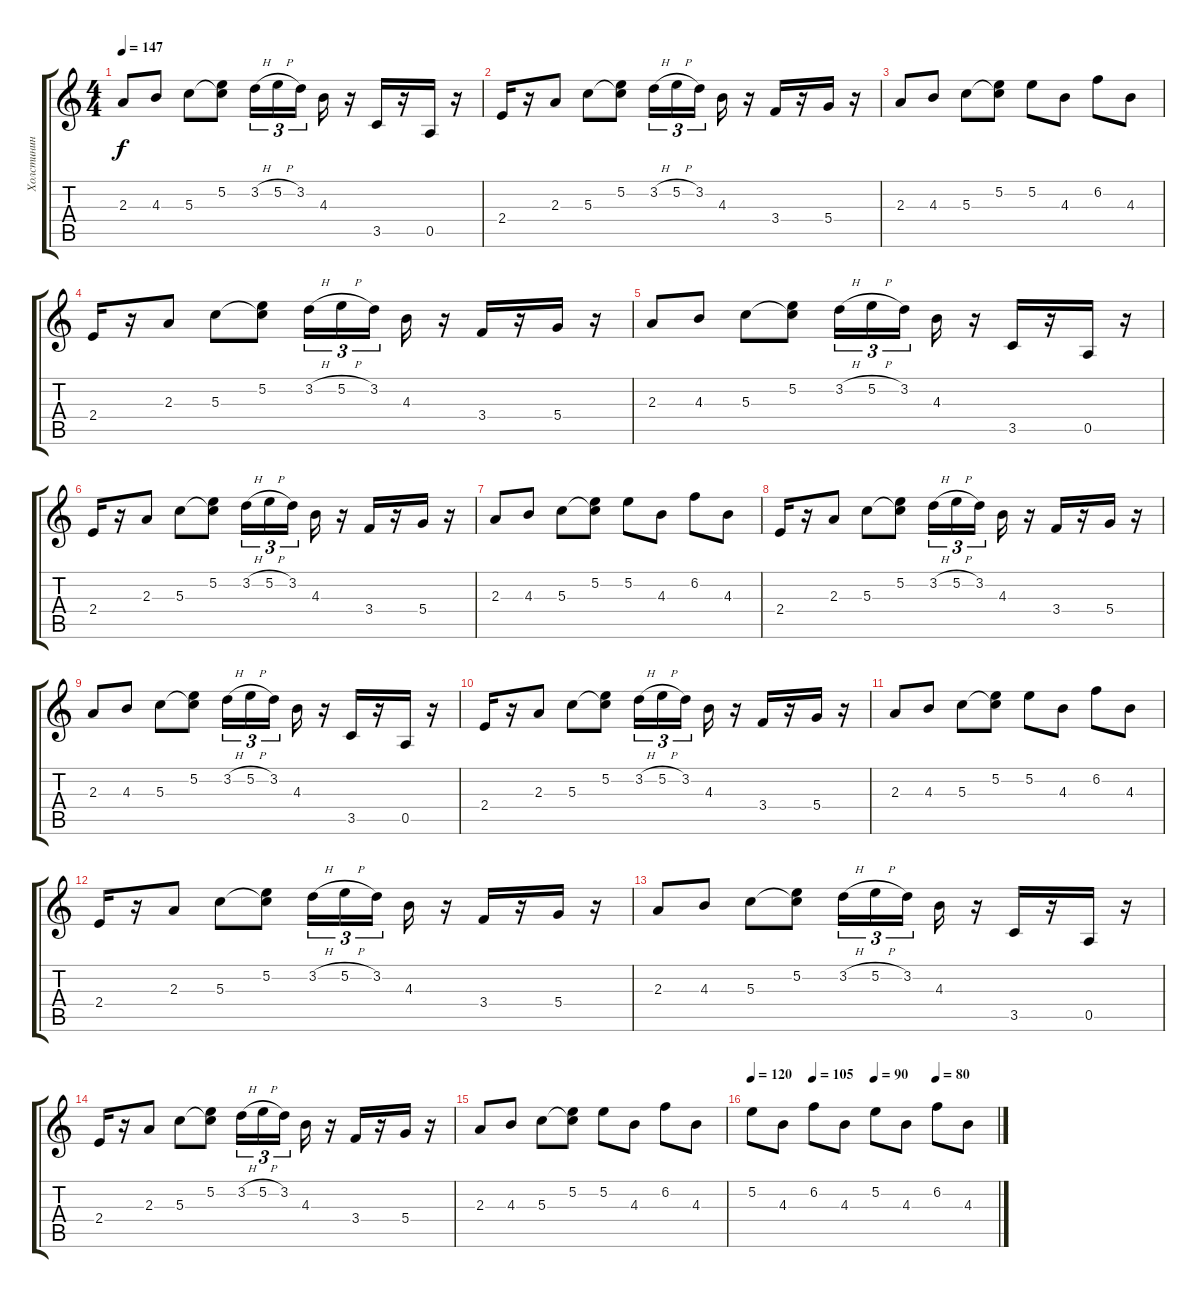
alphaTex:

\track ("Холстинин" "Холстинин") {instrument overdrivenguitar}
\staff {score tabs}
\tuning (E4 B3 G3 D3 A2 E2) {hide}
\ts (4 4)
\tempo 147
\clef g2
\ks c
2.3.8{dy f} 4.3.8 5.3.8 (5.2 5.3{t}).8 3.2{h}.16{tu (3 2)} 5.2{h}.16{tu (3 2)} 3.2.16{tu (3 2)} 4.3.16 r.16 3.5.16 r.16 0.5.16 r.16 |
2.4.16 r.16 2.3.8 5.3.8 (5.2 5.3{t}).8 3.2{h}.16{tu (3 2)} 5.2{h}.16{tu (3 2)} 3.2.16{tu (3 2)} 4.3.16 r.16 3.4.16 r.16 5.4.16 r.16 |
2.3.8 4.3.8 5.3.8 (5.2 5.3{t}).8 5.2.8 4.3.8 6.2.8 4.3.8 |
2.4.16 r.16 2.3.8 5.3.8 (5.2 5.3{t}).8 3.2{h}.16{tu (3 2)} 5.2{h}.16{tu (3 2)} 3.2.16{tu (3 2)} 4.3.16 r.16 3.4.16 r.16 5.4.16 r.16 |
2.3.8 4.3.8 5.3.8 (5.2 5.3{t}).8 3.2{h}.16{tu (3 2)} 5.2{h}.16{tu (3 2)} 3.2.16{tu (3 2)} 4.3.16 r.16 3.5.16 r.16 0.5.16 r.16 |
2.4.16 r.16 2.3.8 5.3.8 (5.2 5.3{t}).8 3.2{h}.16{tu (3 2)} 5.2{h}.16{tu (3 2)} 3.2.16{tu (3 2)} 4.3.16 r.16 3.4.16 r.16 5.4.16 r.16 |
2.3.8 4.3.8 5.3.8 (5.2 5.3{t}).8 5.2.8 4.3.8 6.2.8 4.3.8 |
2.4.16 r.16 2.3.8 5.3.8 (5.2 5.3{t}).8 3.2{h}.16{tu (3 2)} 5.2{h}.16{tu (3 2)} 3.2.16{tu (3 2)} 4.3.16 r.16 3.4.16 r.16 5.4.16 r.16 |
2.3.8 4.3.8 5.3.8 (5.2 5.3{t}).8 3.2{h}.16{tu (3 2)} 5.2{h}.16{tu (3 2)} 3.2.16{tu (3 2)} 4.3.16 r.16 3.5.16 r.16 0.5.16 r.16 |
2.4.16 r.16 2.3.8 5.3.8 (5.2 5.3{t}).8 3.2{h}.16{tu (3 2)} 5.2{h}.16{tu (3 2)} 3.2.16{tu (3 2)} 4.3.16 r.16 3.4.16 r.16 5.4.16 r.16 |
2.3.8 4.3.8 5.3.8 (5.2 5.3{t}).8 5.2.8 4.3.8 6.2.8 4.3.8 |
2.4.16 r.16 2.3.8 5.3.8 (5.2 5.3{t}).8 3.2{h}.16{tu (3 2)} 5.2{h}.16{tu (3 2)} 3.2.16{tu (3 2)} 4.3.16 r.16 3.4.16 r.16 5.4.16 r.16 |
2.3.8 4.3.8 5.3.8 (5.2 5.3{t}).8 3.2{h}.16{tu (3 2)} 5.2{h}.16{tu (3 2)} 3.2.16{tu (3 2)} 4.3.16 r.16 3.5.16 r.16 0.5.16 r.16 |
2.4.16 r.16 2.3.8 5.3.8 (5.2 5.3{t}).8 3.2{h}.16{tu (3 2)} 5.2{h}.16{tu (3 2)} 3.2.16{tu (3 2)} 4.3.16 r.16 3.4.16 r.16 5.4.16 r.16 |
2.3.8 4.3.8 5.3.8 (5.2 5.3{t}).8 5.2.8 4.3.8 6.2.8 4.3.8 |
\tempo 120
\tempo (105 0.25)
\tempo (90 0.5)
\tempo (80 0.75)
5.2.8 4.3.8 6.2.8 4.3.8 5.2.8 4.3.8 6.2.8 4.3.8
